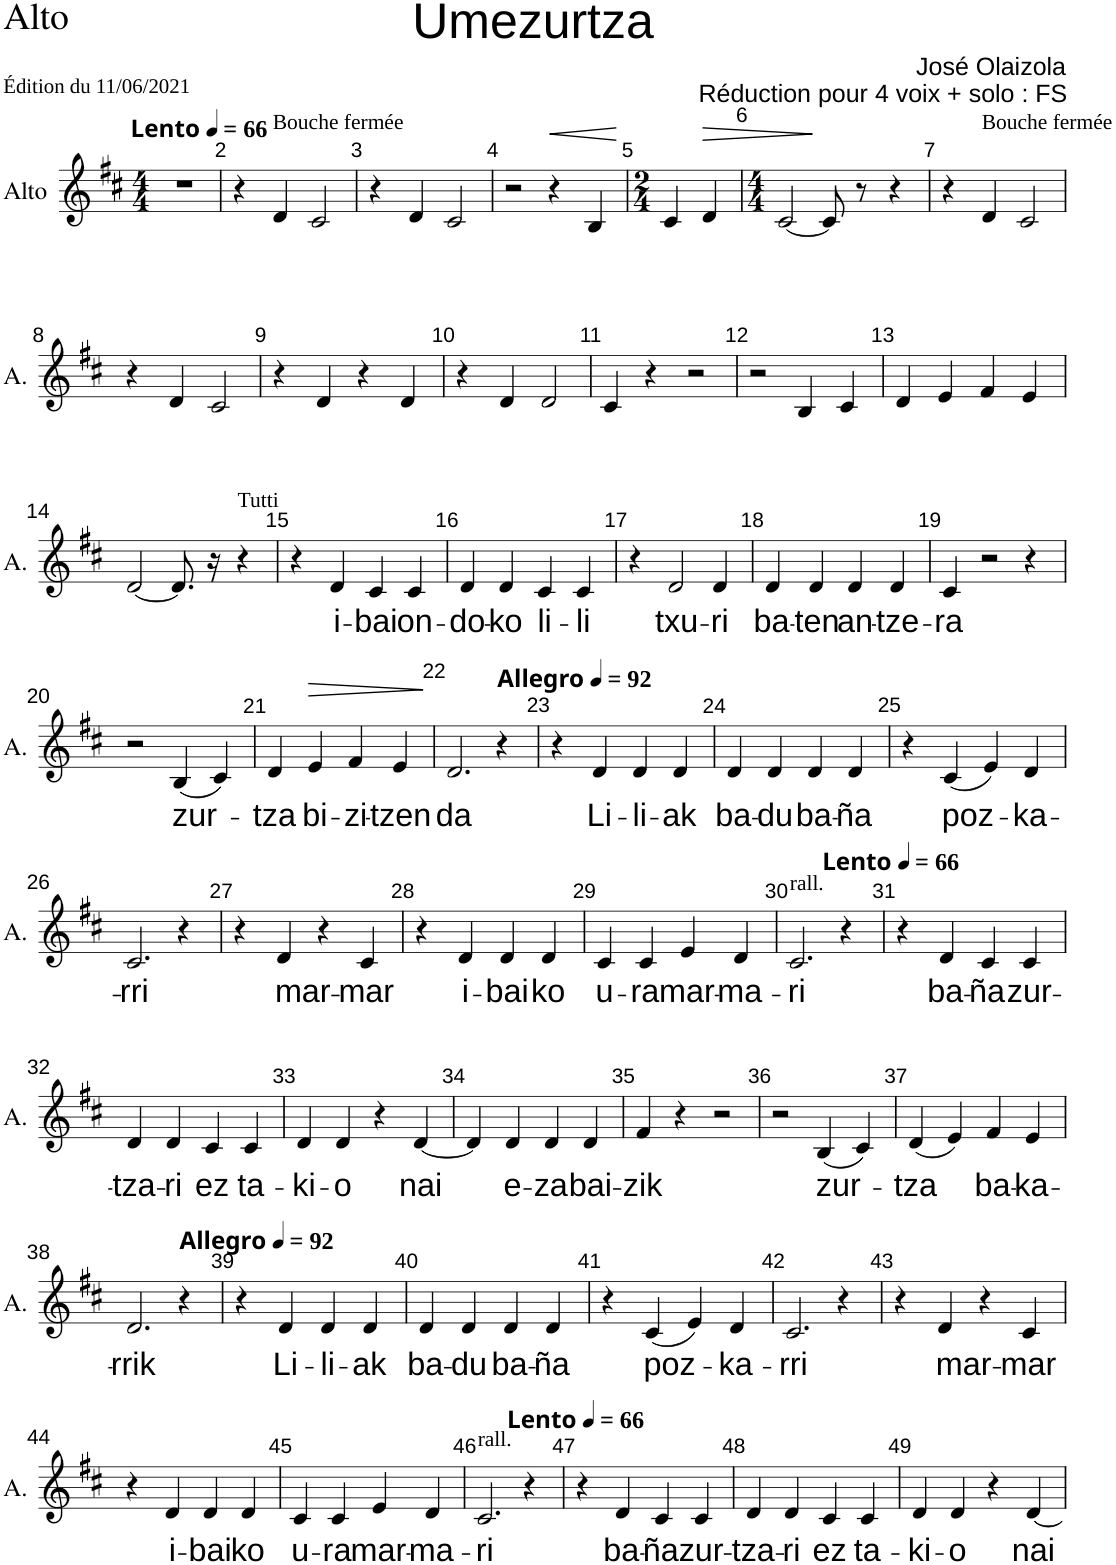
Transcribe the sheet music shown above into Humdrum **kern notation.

**kern	**text	**dynam
*part1	*part1	*part1
*staff1	*staff1	*staff1
*I"Alto	*	*
*I'A.	*	*
*clefG2	*	*
*k[f#c#]	*	*
*M4/4	*	*
*MM66	*	*
=1	=1	=1
!LO:TX:a:B:t=Lento	!	!
1r	.	.
=2	=2	=2
4r	.	.
!LO:TX:a:t=Bouche fermée	!	!
4d/	.	.
2c#/	.	.
=3	=3	=3
4r	.	.
4d/	.	.
2c#/	.	.
=4	=4	=4
2r	.	.
!	!	!LO:HP:b
4r	.	<
4B/	.	.
.	.	[
=5	=5	=5
*M2/4	*	*
4c#/	.	.
!	!	!LO:HP:b
4d/	.	>
=6	=6	=6
*M4/4	*	*
[2c#/	.	.
8c#/]	.	]
8r	.	.
4r	.	.
=7	=7	=7
4r	.	.
!LO:TX:a:t=Bouche fermée	!	!
4d/	.	.
2c#/	.	.
!!LO:LB:g=z
=8	=8	=8
4r	.	.
4d/	.	.
2c#/	.	.
=9	=9	=9
4r	.	.
4d/	.	.
4r	.	.
4d/	.	.
=10	=10	=10
4r	.	.
4d/	.	.
2d/	.	.
=11	=11	=11
4c#/	.	.
4r	.	.
2r	.	.
=12	=12	=12
2r	.	.
4B/	.	.
4c#/	.	.
=13	=13	=13
4d/	.	.
4e/	.	.
4f#/	.	.
4e/	.	.
!!LO:LB:g=z
=14	=14	=14
[2d/	.	.
8.d/]	.	.
16r	.	.
!LO:TX:a:t=Tutti	!	!
4r	.	.
=15	=15	=15
4r	.	.
!	!LO:LY:b	!
4d/	i-	.
!	!LO:LY:b	!
4c#/	-bai	.
!	!LO:LY:b	!
4c#/	on-	.
=16	=16	=16
!	!LO:LY:b	!
4d/	-do-	.
!	!LO:LY:b	!
4d/	-ko	.
!	!LO:LY:b	!
4c#/	li-	.
!	!LO:LY:b	!
4c#/	-li	.
=17	=17	=17
4r	.	.
!	!LO:LY:b	!
2d/	txu-	.
!	!LO:LY:b	!
4d/	-ri	.
=18	=18	=18
!	!LO:LY:b	!
4d/	ba-	.
!	!LO:LY:b	!
4d/	-ten	.
!	!LO:LY:b	!
4d/	an-	.
!	!LO:LY:b	!
4d/	-tze-	.
=19	=19	=19
!	!LO:LY:b	!
4c#/	-ra	.
2r	.	.
4r	.	.
!!LO:LB:g=z
=20	=20	=20
2r	.	.
!	!LO:LY:b	!
(4B/	-zur-	.
4c#/)	.	.
=21	=21	=21
!	!LO:LY:b	!
4d/	-tza	.
!	!LO:LY:b	!LO:HP:b
4e/	bi-	>
!	!LO:LY:b	!
4f#/	-zi-	.
!	!LO:LY:b	!
4e/	-tzen	.
.	.	]
=22	=22	=22
!	!LO:LY:b	!
2.d/	da	.
*MM92	*	*
!LO:TX:a:B:t=Allegro	!	!
4r	.	.
=23	=23	=23
4r	.	.
!	!LO:LY:b	!
4d/	Li-	.
!	!LO:LY:b	!
4d/	-li-	.
!	!LO:LY:b	!
4d/	-ak	.
=24	=24	=24
!	!LO:LY:b	!
4d/	ba-	.
!	!LO:LY:b	!
4d/	-du	.
!	!LO:LY:b	!
4d/	ba-	.
!	!LO:LY:b	!
4d/	-ña	.
=25	=25	=25
4r	.	.
!	!LO:LY:b	!
(4c#/	poz-	.
4e/)	.	.
!	!LO:LY:b	!
4d/	-ka-	.
!!LO:LB:g=z
=26	=26	=26
!	!LO:LY:b	!
2.c#/	-rri	.
4r	.	.
=27	=27	=27
4r	.	.
!	!LO:LY:b	!
4d/	mar-	.
4r	.	.
!	!LO:LY:b	!
4c#/	mar	.
=28	=28	=28
4r	.	.
!	!LO:LY:b	!
4d/	i-	.
!	!LO:LY:b	!
4d/	-bai	.
!	!LO:LY:b	!
4d/	-ko	.
=29	=29	=29
!	!LO:LY:b	!
4c#/	u-	.
!	!LO:LY:b	!
4c#/	-ra	.
!	!LO:LY:b	!
4e/	mar-	.
!	!LO:LY:b	!
4d/	-ma-	.
=30	=30	=30
!LO:TX:a:t=rall.	!	!
!	!LO:LY:b	!
*^	*	*
2.c#/	2ryy	-ri	.
*MM66	*	*	*
!	!LO:TX:a:B:t=Lento	!	!
.	2ryy	.	.
4r	.	.	.
*v	*v	*	*
=31	=31	=31
4r	.	.
!	!LO:LY:b	!
4d/	ba-	.
!	!LO:LY:b	!
4c#/	-ña	.
!	!LO:LY:b	!
4c#/	zur-	.
!!LO:LB:g=z
=32	=32	=32
!	!LO:LY:b	!
4d/	-tza-	.
!	!LO:LY:b	!
4d/	-ri	.
!	!LO:LY:b	!
4c#/	ez	.
!	!LO:LY:b	!
4c#/	ta-	.
=33	=33	=33
!	!LO:LY:b	!
4d/	-ki-	.
!	!LO:LY:b	!
4d/	-o	.
4r	.	.
!	!LO:LY:b	!
[4d/	nai	.
=34	=34	=34
4d/]	.	.
!	!LO:LY:b	!
4d/	e-	.
!	!LO:LY:b	!
4d/	-za	.
!	!LO:LY:b	!
4d/	bai-	.
=35	=35	=35
!	!LO:LY:b	!
4f#/	-zik	.
4r	.	.
2r	.	.
=36	=36	=36
2r	.	.
!	!LO:LY:b	!
(4B/	zur-	.
4c#/)	.	.
=37	=37	=37
!	!LO:LY:b	!
(4d/	-tza	.
4e/)	.	.
!	!LO:LY:b	!
4f#/	ba-	.
!	!LO:LY:b	!
4e/	-ka-	.
!!LO:LB:g=z
=38	=38	=38
!	!LO:LY:b	!
2.d/	-rrik	.
*MM92	*	*
!LO:TX:a:B:t=Allegro	!	!
4r	.	.
=39	=39	=39
4r	.	.
!	!LO:LY:b	!
4d/	Li-	.
!	!LO:LY:b	!
4d/	-li-	.
!	!LO:LY:b	!
4d/	-ak	.
=40	=40	=40
!	!LO:LY:b	!
4d/	ba-	.
!	!LO:LY:b	!
4d/	-du	.
!	!LO:LY:b	!
4d/	ba-	.
!	!LO:LY:b	!
4d/	-ña	.
=41	=41	=41
4r	.	.
!	!LO:LY:b	!
(4c#/	poz-	.
4e/)	.	.
!	!LO:LY:b	!
4d/	-ka-	.
=42	=42	=42
!	!LO:LY:b	!
2.c#/	-rri	.
4r	.	.
=43	=43	=43
4r	.	.
!	!LO:LY:b	!
4d/	mar-	.
4r	.	.
!	!LO:LY:b	!
4c#/	mar	.
!!LO:LB:g=z
=44	=44	=44
4r	.	.
!	!LO:LY:b	!
4d/	i-	.
!	!LO:LY:b	!
4d/	-bai	.
!	!LO:LY:b	!
4d/	-ko	.
=45	=45	=45
!	!LO:LY:b	!
4c#/	u-	.
!	!LO:LY:b	!
4c#/	-ra	.
!	!LO:LY:b	!
4e/	mar-	.
!	!LO:LY:b	!
4d/	-ma-	.
=46	=46	=46
!LO:TX:a:t=rall.	!	!
!	!LO:LY:b	!
*^	*	*
2.c#/	2ryy	-ri	.
*MM66	*	*	*
!	!LO:TX:a:B:t=Lento	!	!
.	2ryy	.	.
4r	.	.	.
*v	*v	*	*
=47	=47	=47
4r	.	.
!	!LO:LY:b	!
4d/	ba-	.
!	!LO:LY:b	!
4c#/	-ña	.
!	!LO:LY:b	!
4c#/	zur-	.
=48	=48	=48
!	!LO:LY:b	!
4d/	-tza-	.
!	!LO:LY:b	!
4d/	-ri	.
!	!LO:LY:b	!
4c#/	ez	.
!	!LO:LY:b	!
4c#/	ta-	.
=49	=49	=49
!	!LO:LY:b	!
4d/	-ki-	.
!	!LO:LY:b	!
4d/	-o	.
4r	.	.
!	!LO:LY:b	!
[4d/	nai	.
=	=	=
*-	*-	*-
